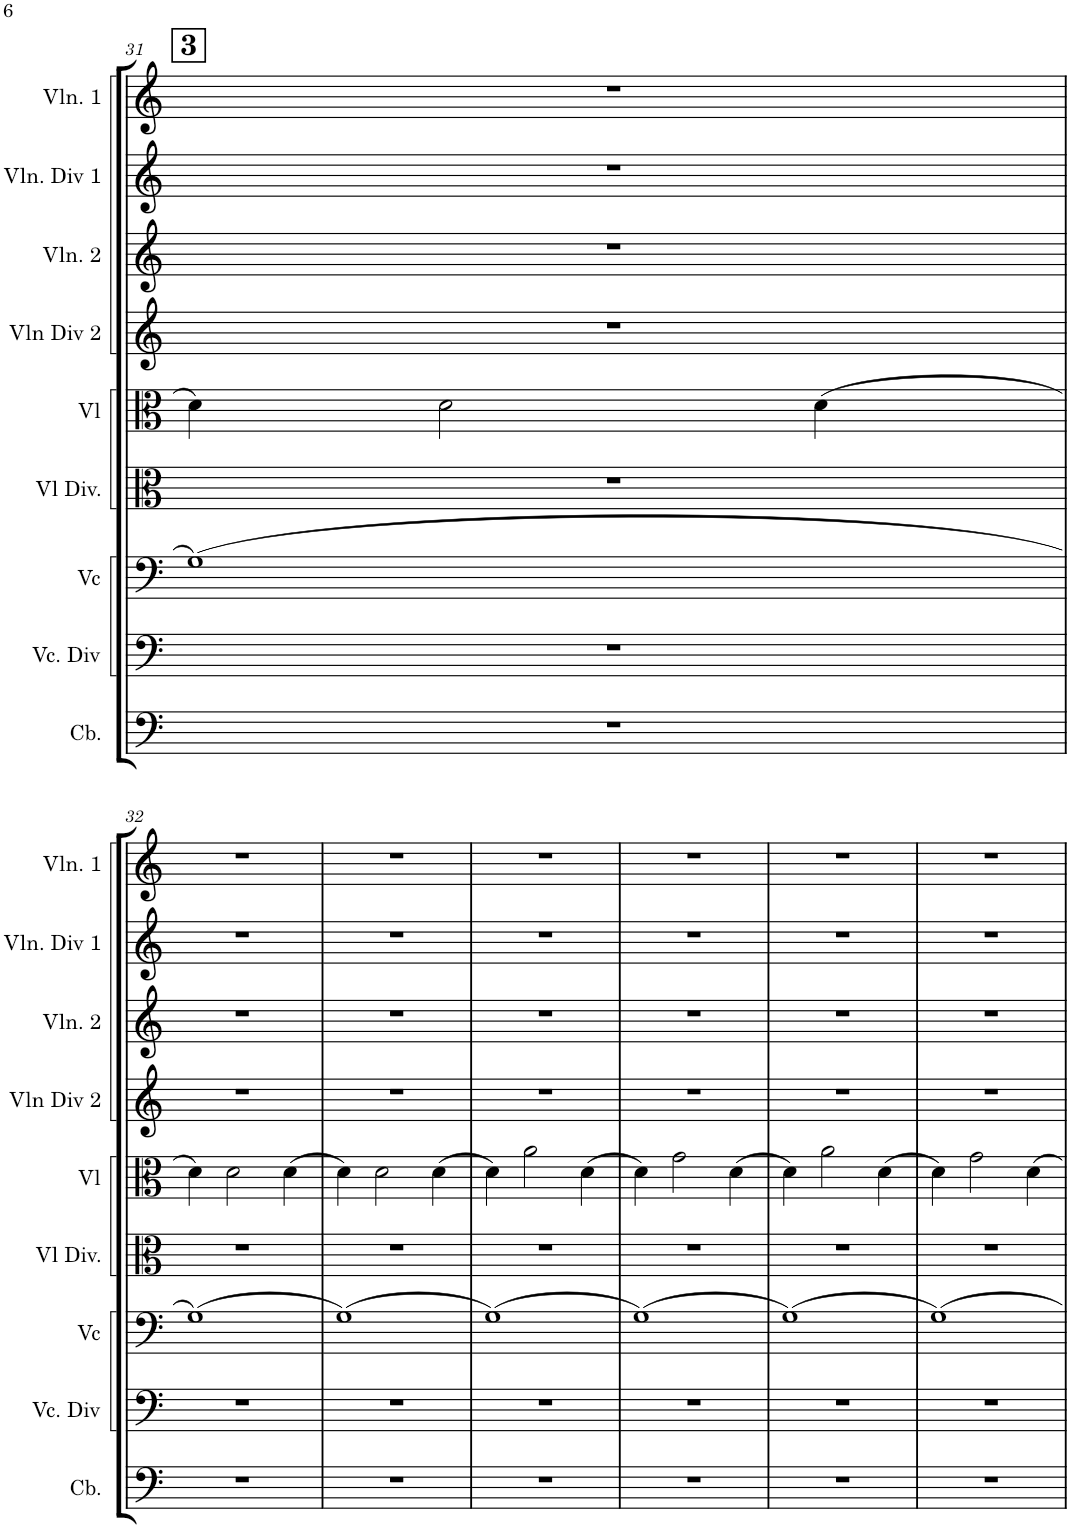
**kern	**kern	**kern	**kern	**kern	**kern	**kern	**kern	**kern
*part9	*part8	*part7	*part6	*part5	*part4	*part3	*part2	*part1
*staff9	*staff8	*staff7	*staff6	*staff5	*staff4	*staff3	*staff2	*staff1
*I"Contrabaixo	*I"Viloncelo. Div	*I"Violoncelo	*I"Viola Div	*I"Viola	*I"Vln Div 2	*I"Violino 2	*I"Vln Div 1	*I"Violino 1
*I'Cb.	*I'Vc. Div	*I'Vc	*I'Vl Div.	*I'Vl	*I'Vln Div 2	*I'Vln. 2	*I'Vln. Div 1	*I'Vln. 1
!!LO:PB:g=z
*clefF4	*clefF4	*clefF4	*clefC3	*clefC3	*clefG2	*clefG2	*clefG2	*clefG2
*Trd7c12	*	*	*	*	*	*	*	*
*k[]	*k[]	*k[]	*k[]	*k[]	*k[]	*k[]	*k[]	*k[]
*M2/2	*M2/2	*M2/2	*M2/2	*M2/2	*M2/2	*M2/2	*M2/2	*M2/2
!!LO:REH:place=s1:a:B:cj:fs=14:t=3
=31	=31	=31	=31	=31	=31	=31	=31	=31
1r	1r	(1G	1r	4d\	1r	1r	1r	1r
.	.	.	.	2d\	.	.	.	.
.	.	.	.	(4d\	.	.	.	.
!!LO:LB:g=z
=32	=32	=32	=32	=32	=32	=32	=32	=32
1r	1r	(1G)	1r	4d\)	1r	1r	1r	1r
.	.	.	.	2d\	.	.	.	.
.	.	.	.	(4d\	.	.	.	.
=33	=33	=33	=33	=33	=33	=33	=33	=33
1r	1r	(1G)	1r	4d\)	1r	1r	1r	1r
.	.	.	.	2d\	.	.	.	.
.	.	.	.	(4d\	.	.	.	.
=34	=34	=34	=34	=34	=34	=34	=34	=34
1r	1r	(1G)	1r	4d\)	1r	1r	1r	1r
.	.	.	.	2a\	.	.	.	.
.	.	.	.	(4d\	.	.	.	.
=35	=35	=35	=35	=35	=35	=35	=35	=35
1r	1r	(1G)	1r	4d\)	1r	1r	1r	1r
.	.	.	.	2g\	.	.	.	.
.	.	.	.	(4d\	.	.	.	.
=36	=36	=36	=36	=36	=36	=36	=36	=36
1r	1r	(1G)	1r	4d\)	1r	1r	1r	1r
.	.	.	.	2a\	.	.	.	.
.	.	.	.	(4d\	.	.	.	.
=37	=37	=37	=37	=37	=37	=37	=37	=37
1r	1r	1G)	1r	4d\)	1r	1r	1r	1r
.	.	.	.	2g\	.	.	.	.
.	.	.	.	4d\	.	.	.	.
=	=	=	=	=	=	=	=	=
*-	*-	*-	*-	*-	*-	*-	*-	*-
